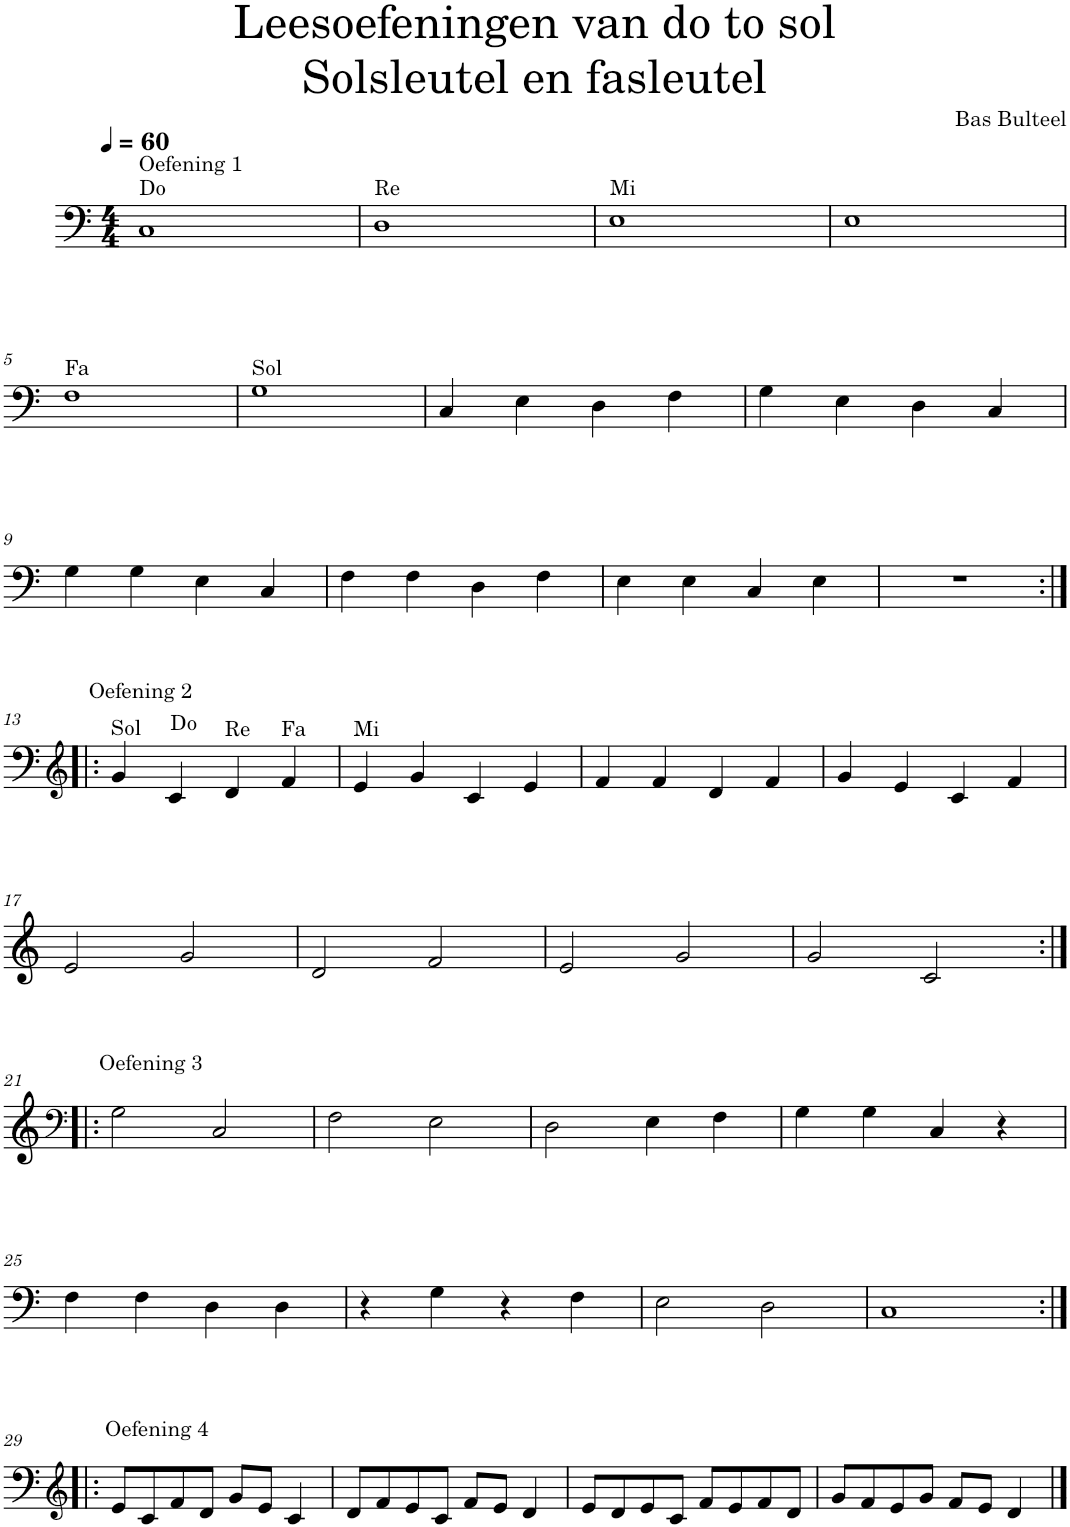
**kern
*part1
*staff1
*I"Piano
*I'Pno.
*clefF4
*k[]
*M4/4
*MM60
=1
!LO:TX:a:t=Do
!LO:TX:a:t=Oefening 1
1C
=2
!LO:TX:a:t=Re
1D
=3
!LO:TX:a:t=Mi
1E
=4
1E
!!LO:LB:g=z
=5
!LO:TX:a:t=Fa
1F
=6
!LO:TX:a:t=Sol
1G
=7
4C/
4E\
4D\
4F\
=8
4G\
4E\
4D\
4C/
!!LO:LB:g=z
=9
4G\
4G\
4E\
4C/
=10
4F\
4F\
4D\
4F\
=11
4E\
4E\
4C/
4E\
=12
1r
!!LO:LB:g=z
=13:|!|:
*clefG2
!LO:TX:a:t=Sol
!LO:TX:a:t=Oefening 2
4g/
!LO:TX:a:t=Do
4c/
!LO:TX:a:t=Re
4d/
!LO:TX:a:t=Fa
4f/
=14
!LO:TX:a:t=Mi
4e/
4g/
4c/
4e/
=15
4f/
4f/
4d/
4f/
=16
4g/
4e/
4c/
4f/
!!LO:LB:g=z
=17
2e/
2g/
=18
2d/
2f/
=19
2e/
2g/
=20
2g/
2c/
!!LO:LB:g=z
=21:|!|:
*clefF4
!LO:TX:a:t=Oefening 3
2G\
2C/
=22
2F\
2E\
=23
2D\
4E\
4F\
=24
4G\
4G\
4C/
4r
!!LO:LB:g=z
=25
4F\
4F\
4D\
4D\
=26
4r
4G\
4r
4F\
=27
2E\
2D\
=28
1C
!!LO:LB:g=z
=29:|!|:
*clefG2
!LO:TX:a:t=Oefening 4
8e/L
8c/
8f/
8d/J
8g/L
8e/J
4c/
=30
8d/L
8f/
8e/
8c/J
8f/L
8e/J
4d/
=31
8e/L
8d/
8e/
8c/J
8f/L
8e/
8f/
8d/J
=32
8g/L
8f/
8e/
8g/J
8f/L
8e/J
4d/
==
*-
